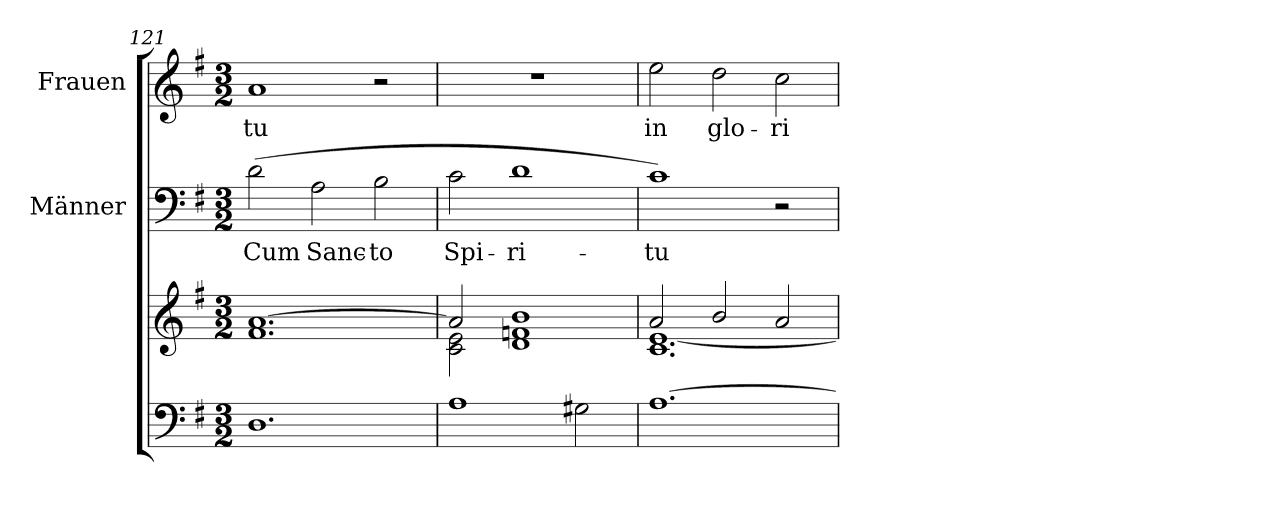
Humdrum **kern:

**kern	**kern	**kern	**text	**kern	**text
*part3	*part3	*part2	*part2	*part1	*part1
*staff4	*staff3	*staff2	*staff2	*staff1	*staff1
*	*	*I"Männer	*	*I"Frauen	*
*clefF4	*clefG2	*clefF4	*	*clefG2	*
*k[f#]	*k[f#]	*k[f#]	*	*k[f#]	*
*G:	*G:	*G:	*	*G:	*
*M3/2	*M3/2	*M3/2	*	*M3/2	*
=121	=121	=121	=121	=121	=121
*	*^	*	*	*	*
!	!	!	!	!LO:LY:b	!	!LO:LY:b
1.D	[>1.a	1.f#	(>2d\	Cum	1a	-tu
!	!	!	!	!LO:LY:b	!	!
.	.	.	2A\	Sanc-	.	.
!	!	!	!	!LO:LY:b	!	!
.	.	.	2B\	-to	2r	.
=122	=122	=122	=122	=122	=122	=122
!	!	!	!	!LO:LY:b	!	!
1A	2a/]	2c\ 2e\	2c\	Spi-	1.r	.
!	!	!	!	!LO:LY:b	!	!
.	1b	1d 1fn	1d	-ri-	.	.
2G#X\	.	.	.	.	.	.
=123	=123	=123	=123	=123	=123	=123
!	!	!	!	!LO:LY:b	!	!LO:LY:b
[1.A	2a/	1.c [<1.e	1c)	-tu	2ee\	in
!	!	!	!	!	!	!LO:LY:b
.	2b/	.	.	.	2dd\	glo-
!	!	!	!	!	!	!LO:LY:b
.	2a/	.	2r	.	2cc\	-ri-
*	*v	*v	*	*	*	*
=	=	=	=	=	=
*-	*-	*-	*-	*-	*-
